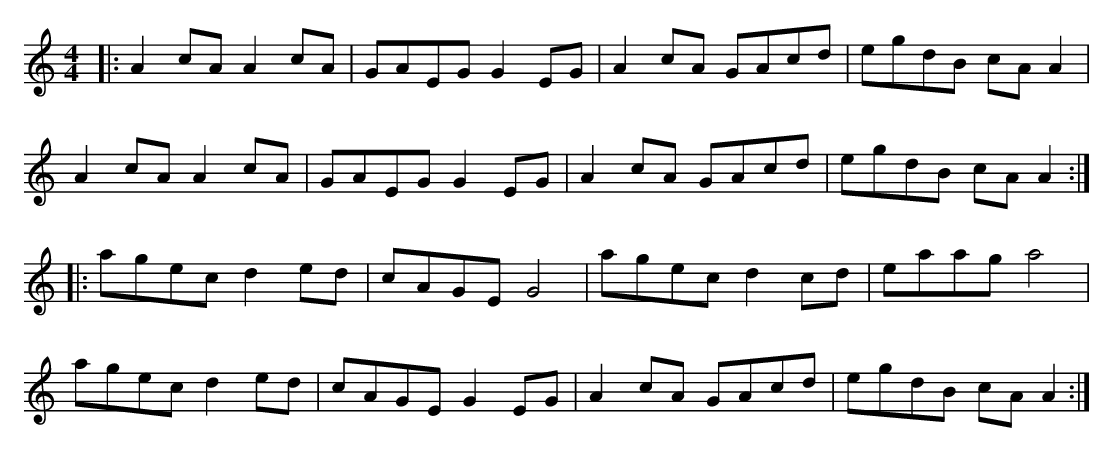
X:1
M:4/4
K:Amin
|:A2 cA A2 cA|GAEG G2 EG|A2cA GAcd|egdB cAA2|
A2 cA A2 cA|GAEG G2 EG|A2cA GAcd|egdB cAA2:|
|:agec d2 ed|cAGE G4|agec d2 cd|eaag a4|
agec d2 ed|cAGE G2 EG|A2cA GAcd|egdB cAA2:|
